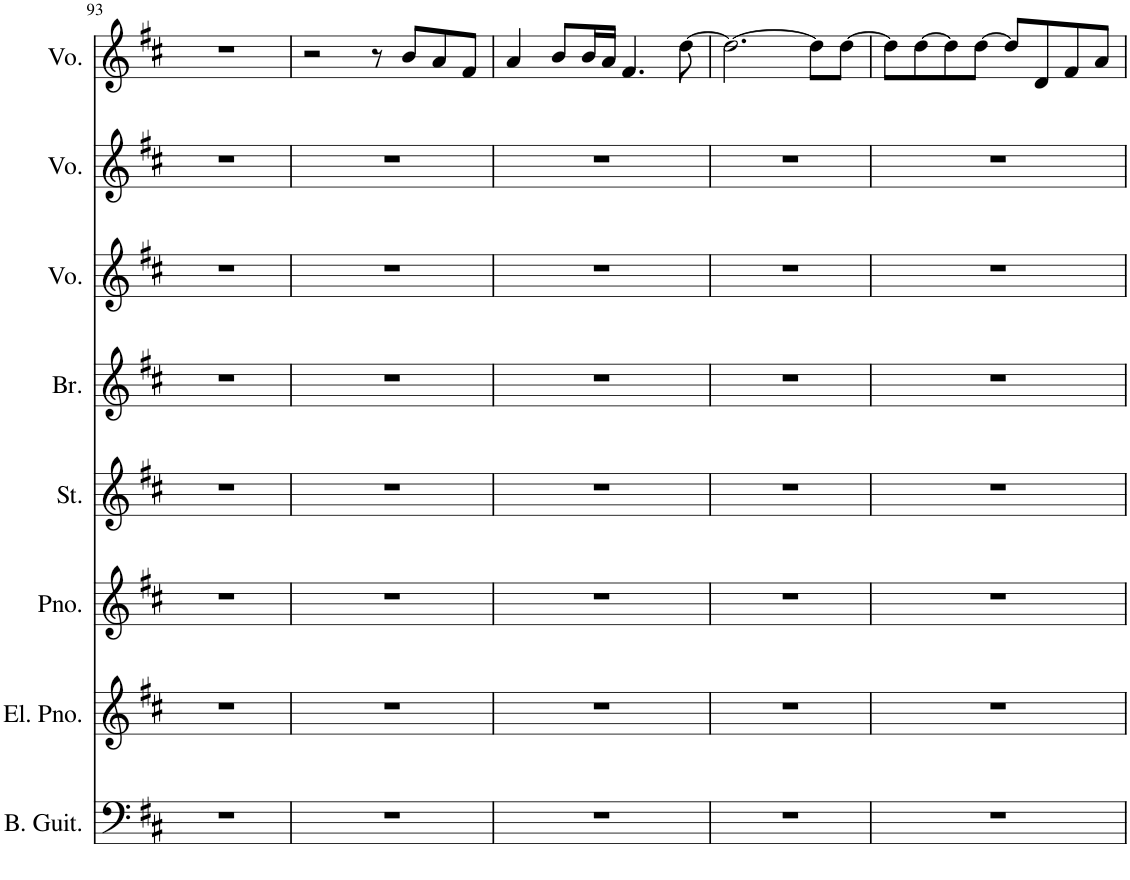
**kern	**kern	**kern	**kern	**kern	**kern	**kern	**kern
*part8	*part7	*part6	*part5	*part4	*part3	*part2	*part1
*staff8	*staff7	*staff6	*staff5	*staff4	*staff3	*staff2	*staff1
*I"ベース	*I"エレクトリックピアノ	*I"ピアノ	*I"ストリングス	*I"金管楽器	*I"ボーカル	*I"ボーカル	*I"ボーカル
!!LO:PB:g=z
*clefF4	*clefG2	*clefG2	*clefG2	*clefG2	*clefG2	*clefG2	*clefG2
*Trd7c12	*	*	*	*	*Trd5c9	*Trd5c9	*Trd5c9
*k[f#c#]	*k[f#c#]	*k[f#c#]	*k[f#c#]	*k[f#c#]	*k[f#c#]	*k[f#c#]	*k[f#c#]
*M4/4	*M4/4	*M4/4	*M4/4	*M4/4	*M4/4	*M4/4	*M4/4
=93	=93	=93	=93	=93	=93	=93	=93
1r	1r	1r	1r	1r	1r	1r	1r
=94	=94	=94	=94	=94	=94	=94	=94
1r	1r	1r	1r	1r	1r	1r	2r
.	.	.	.	.	.	.	8r
.	.	.	.	.	.	.	8b/L
.	.	.	.	.	.	.	8a/
.	.	.	.	.	.	.	8f#/J
=95	=95	=95	=95	=95	=95	=95	=95
1r	1r	1r	1r	1r	1r	1r	4a/
.	.	.	.	.	.	.	8b/L
.	.	.	.	.	.	.	16b/L
.	.	.	.	.	.	.	16a/JJ
.	.	.	.	.	.	.	4.f#/
.	.	.	.	.	.	.	[8dd\
=96	=96	=96	=96	=96	=96	=96	=96
1r	1r	1r	1r	1r	1r	1r	2.dd\_
.	.	.	.	.	.	.	8dd\L]
.	.	.	.	.	.	.	[8dd\J
=97	=97	=97	=97	=97	=97	=97	=97
1r	1r	1r	1r	1r	1r	1r	8dd\L]
.	.	.	.	.	.	.	[8dd\
.	.	.	.	.	.	.	8dd\]
.	.	.	.	.	.	.	[8dd\J
.	.	.	.	.	.	.	8dd/L]
.	.	.	.	.	.	.	8d/
.	.	.	.	.	.	.	8f#/
.	.	.	.	.	.	.	8a/J
=	=	=	=	=	=	=	=
*-	*-	*-	*-	*-	*-	*-	*-
